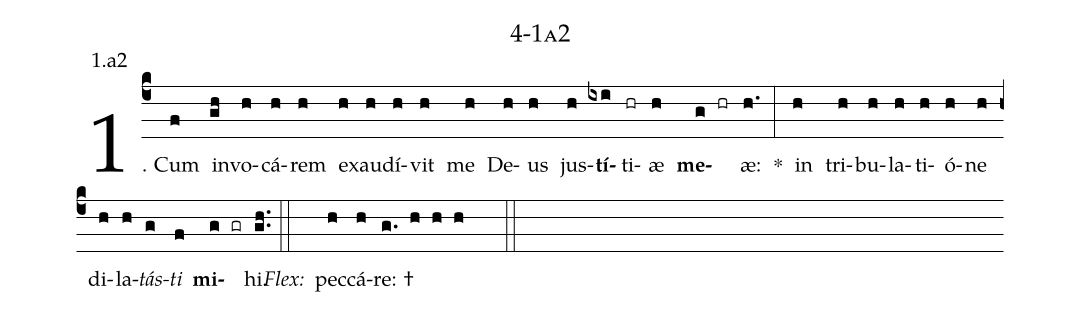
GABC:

name: 4-1a2;
annotation: 1.a2;
%%
(c4)1. Cum(f) in(gh)vo(h)cá(h)rem(h) ex(h)au(h)dí(h)vit(h) me(h) De(h)us(h) jus(h)<b>tí</b>(ixi)ti(hr)æ(h) <b>me</b>(g hr)æ:(h.) *(:) in(h) tri(h)bu(h)la(h)ti(h)ó(h)ne(h) di(h)la(h)<i>tás</i>(g)<i>ti</i>(f) <b>mi</b>(g gr)hi.(gh..) (::)
<i>Flex:</i>()  pec(h)cá(h)re: †(g. h h h  ::)
